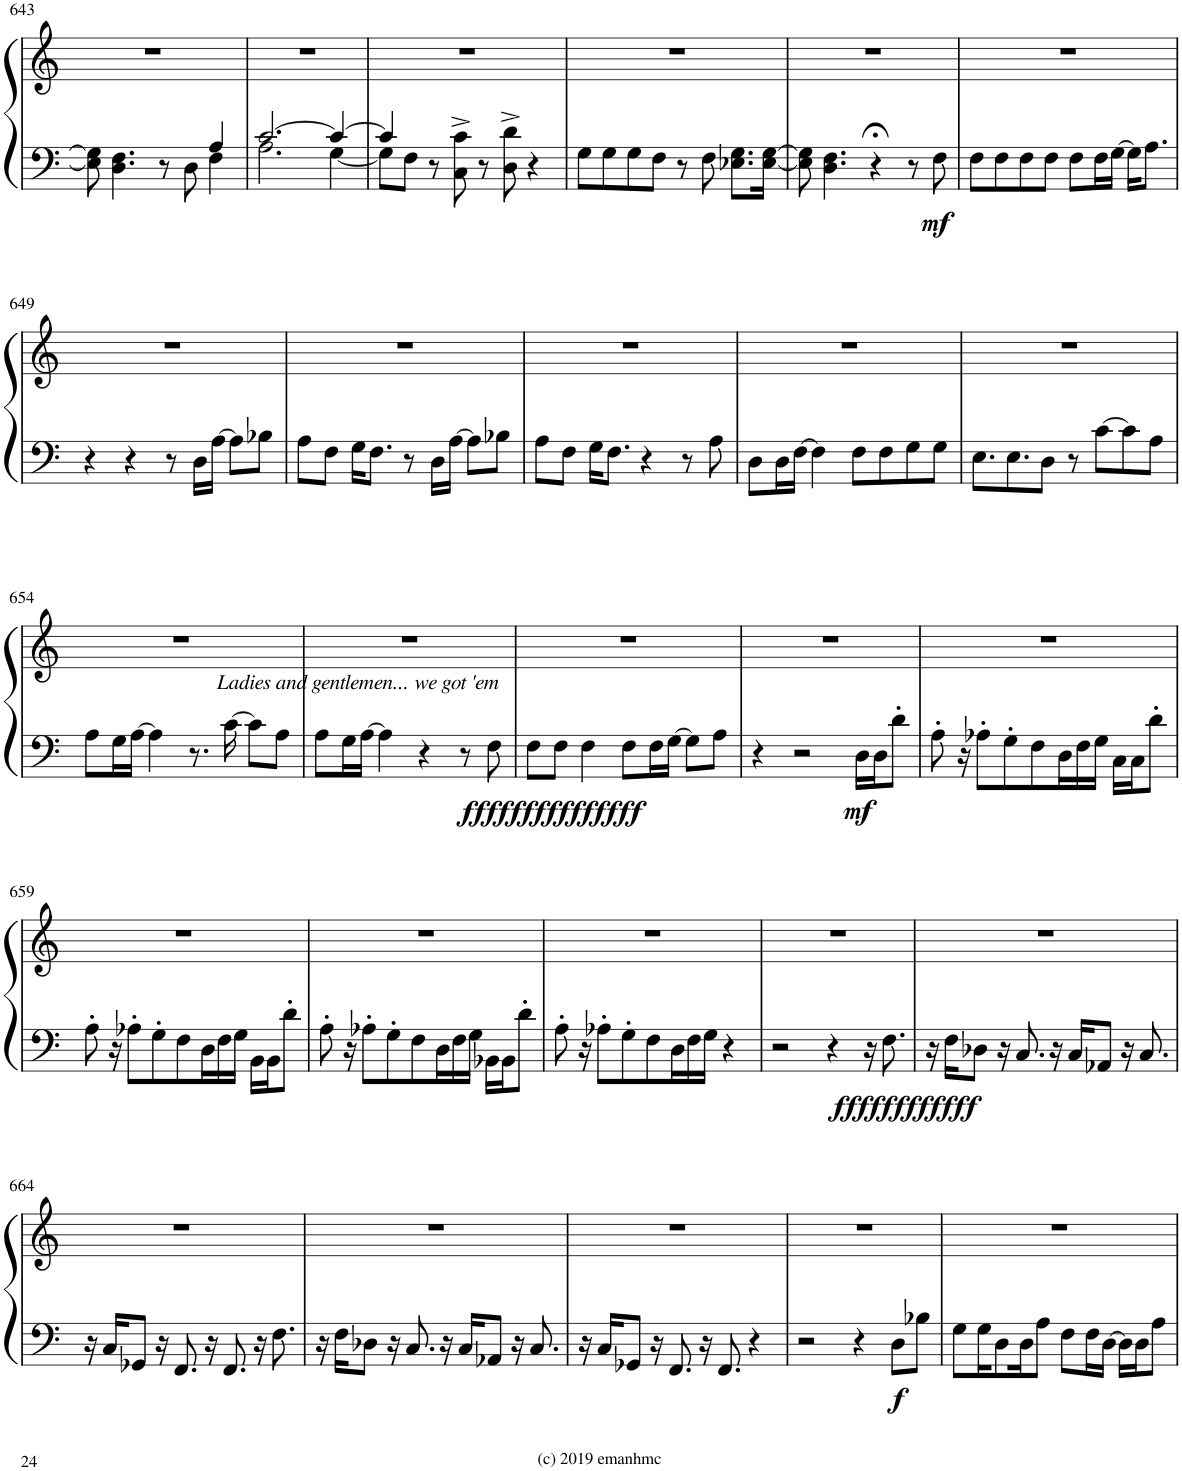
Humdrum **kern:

**kern	**kern	**dynam
*part1	*part1	*part1
*staff2	*staff1	*staff1/2
*I"Piano	*	*
*I'Pno.	*	*
!!LO:PB:g=z
*clefF4	*clefG2	*
*k[]	*k[]	*
*M4/4	*M4/4	*
*met(c)	*met(c)	*
=643	=643	=643
*^	*	*
8E-\] 8G\]	2.ryy	1r	.
4.D\ 4.F\	.	.	.
8r	.	.	.
8D\	.	.	.
4A/	4F\	.	.
=644	=644	=644	=644
[2.c/	2.A\	1r	.
4c/_	[4G\	.	.
=645	=645	=645	=645
4c/]	8G\L]	1r	.
.	8F\J	.	.
8r	2ryy	.	.
8C\^ 8c\^	.	.	.
8r	.	.	.
8D\^ 8d\^	.	.	.
4r	4ryy	.	.
*v	*v	*	*
=646	=646	=646
8G\L	1r	.
8G\	.	.
8G\	.	.
8F\J	.	.
8r	.	.
8F\	.	.
8.E-X\ 8.G\L	.	.
[16E-\ [16G\Jk	.	.
=647	=647	=647
8E-\] 8G\]	1r	.
4.D\ 4.F\	.	.
4r;<	.	.
8r	.	.
!	!	!LO:DY:b=2
8F\	.	mf
=648	=648	=648
8F\L	1r	.
8F\	.	.
8F\	.	.
8F\J	.	.
8F\L	.	.
16F\L	.	.
[16G\JJ	.	.
16G\KL]	.	.
8.A\J	.	.
!!LO:LB:g=z
=649	=649	=649
4r	1r	.
4r	.	.
8r	.	.
16D\LL	.	.
[16A\JJ	.	.
8A\L]	.	.
8B-X\J	.	.
=650	=650	=650
8A\L	1r	.
8F\J	.	.
16G\KL	.	.
8.F\J	.	.
8r	.	.
16D\LL	.	.
[16A\JJ	.	.
8A\L]	.	.
8B-X\J	.	.
=651	=651	=651
8A\L	1r	.
8F\J	.	.
16G\KL	.	.
8.F\J	.	.
4r	.	.
8r	.	.
8A\	.	.
=652	=652	=652
8D\L	1r	.
16D\L	.	.
[16F\JJ	.	.
4F\]	.	.
8F\L	.	.
8F\	.	.
8G\	.	.
8G\J	.	.
=653	=653	=653
8.E\L	1r	.
8.E\	.	.
8D\J	.	.
8r	.	.
[8c\L	.	.
8c\]	.	.
8A\J	.	.
!!LO:LB:g=z
=654	=654	=654
8A\L	1r	.
16G\L	.	.
[16A\JJ	.	.
4A\]	.	.
8.r	.	.
[16c\	.	.
!LO:TX:a:i:t=Ladies and gentlemen... we got 'em	!	!
8c\L]	.	.
8A\J	.	.
=655	=655	=655
8A\L	1r	.
16G\L	.	.
[16A\JJ	.	.
4A\]	.	.
4r	.	.
8r	.	.
!	!	!LO:DY:b=2
8F\	.	other-dynamics
=656	=656	=656
8F\L	1r	.
8F\J	.	.
4F\	.	.
8F\L	.	.
16F\L	.	.
[16G\JJ	.	.
8G\L]	.	.
8A\J	.	.
=657	=657	=657
4r	1r	.
2r	.	.
!	!	!LO:DY:b=2
16D\LL	.	mf
16D\J	.	.
8d'\J	.	.
=658	=658	=658
8A'\	1r	.
16r	.	.
8A-X'\L	.	.
8G'\	.	.
8F\	.	.
16D\L	.	.
16F\	.	.
16G\JJ	.	.
16C\LL	.	.
16C\J	.	.
8d'\J	.	.
!!LO:LB:g=z
=659	=659	=659
8A'\	1r	.
16r	.	.
8A-X'\L	.	.
8G'\	.	.
8F\	.	.
16D\L	.	.
16F\	.	.
16G\JJ	.	.
16BB\LL	.	.
16BB\J	.	.
8d'\J	.	.
=660	=660	=660
8A'\	1r	.
16r	.	.
8A-X'\L	.	.
8G'\	.	.
8F\	.	.
16D\L	.	.
16F\	.	.
16G\JJ	.	.
16BB-X\LL	.	.
16BB-\J	.	.
8d'\J	.	.
=661	=661	=661
8A'\	1r	.
16r	.	.
8A-X'\L	.	.
8G'\	.	.
8F\	.	.
16D\L	.	.
16F\	.	.
16G\JJ	.	.
4r	.	.
=662	=662	=662
2r	1r	.
4r	.	.
16r	.	.
!	!	!LO:DY:b=2
8.F\	.	other-dynamics
=663	=663	=663
16r	1r	.
16F\KL	.	.
8D-X\J	.	.
16r	.	.
8.C/	.	.
16r	.	.
16C/KL	.	.
8AA-X/J	.	.
16r	.	.
8.C/	.	.
!!LO:LB:g=z
=664	=664	=664
16r	1r	.
16C/KL	.	.
8GG-X/J	.	.
16r	.	.
8.FF/	.	.
16r	.	.
8.FF/	.	.
16r	.	.
8.F\	.	.
=665	=665	=665
16r	1r	.
16F\KL	.	.
8D-X\J	.	.
16r	.	.
8.C/	.	.
16r	.	.
16C/KL	.	.
8AA-X/J	.	.
16r	.	.
8.C/	.	.
=666	=666	=666
16r	1r	.
16C/KL	.	.
8GG-X/J	.	.
16r	.	.
8.FF/	.	.
16r	.	.
8.FF/	.	.
4r	.	.
=667	=667	=667
2r	1r	.
4r	.	.
!	!	!LO:DY:b=2
8D\L	.	f
8B-X\J	.	.
=668	=668	=668
8G\L	1r	.
16G\K	.	.
8D\	.	.
16D\K	.	.
8A\J	.	.
8F\L	.	.
16F\L	.	.
[16D\JJ	.	.
16D\LL]	.	.
16D\J	.	.
8A\J	.	.
=	=	=
*-	*-	*-
